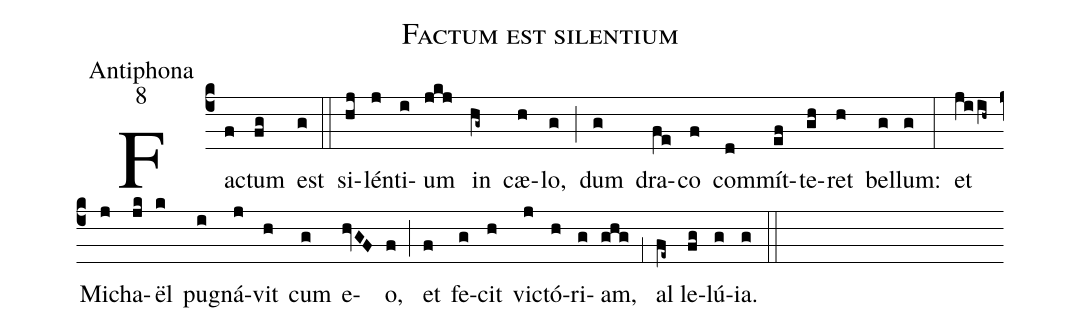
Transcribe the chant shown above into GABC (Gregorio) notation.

name:Factum est silentium;
office-part:Antiphona;
mode:8;
%%
(c4) Fa(f)ctum(fg) est(g) (::) si(hj)lén(j)ti(i)um(jkj) in(hg~) cæ(h)lo,(g) (;) dum(g) dra(fe)co(f) com(d)mít(ef)te(gh)ret(h) bel(g)lum:(g) (:) et(jiih~) Mi(j)cha(jk)ël(k) pu(i)gná(j)vit(h) cum(g) e(hvGF)o,(f) (;) et(f) fe(g)cit(h) vi(j)ctó(h)ri(g)am,(ghg) (;1) al (fe~)le(fg)lú(g)ia.(g) (::)
